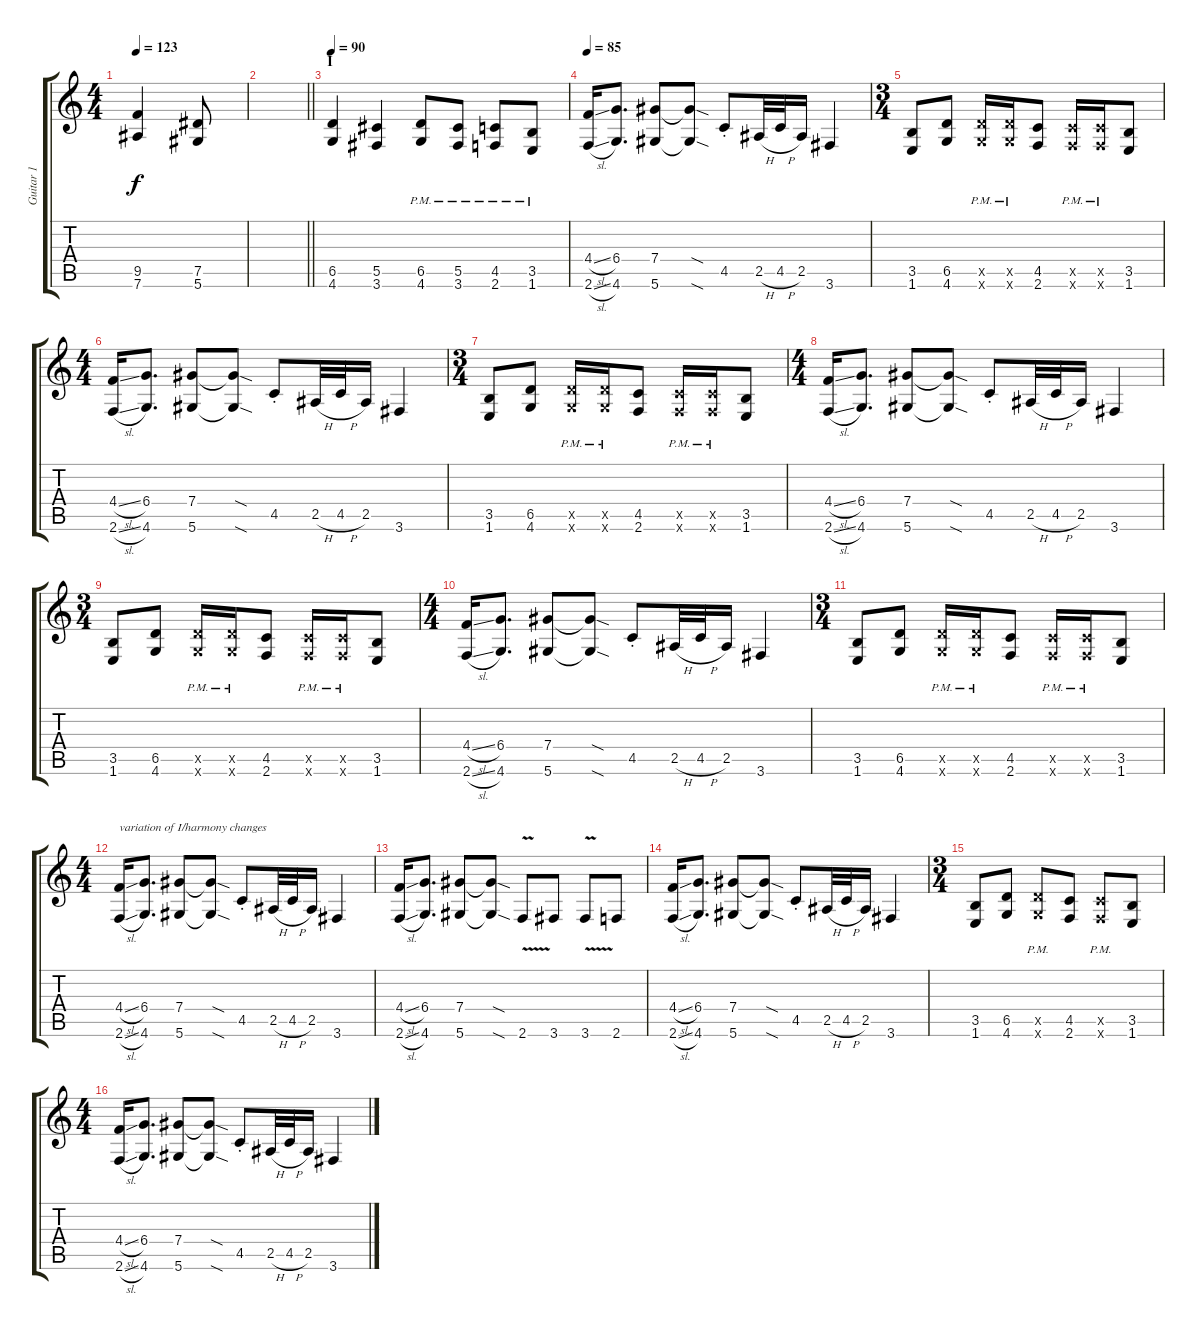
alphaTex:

\track ("Guitar 1" "Guitar 1") {instrument distortionguitar}
\staff {score tabs}
\tuning (Eb4 Bb3 Gb3 Db3 Ab2 Eb2) {hide}
\ts (4 4)
\tempo 123
\clef g2
\ks c
(9.5 7.6).4{dy f} (7.5 5.6).8 |
\barLineRight lightlight
|
\section ("" "I")
\tempo 90
(6.5 4.6).4 (5.5 3.6).4 (6.5{pm} 4.6{pm}).8 (5.5{pm} 3.6{pm}).8 (4.5{pm} 2.6{pm}).8 (3.5{pm} 1.6{pm}).8 |
\tempo 85
(4.4{sl} 2.6{sl}).16 (6.4 4.6).8{d} (7.4 5.6).8 (7.4{sod t} 5.6{sod t}).8 4.5{st}.8 2.5{h}.32 4.5{h}.32 2.5.16 3.6.4 |
\ts (3 4)
(3.5 1.6).8 (6.5 4.6).8 (6.5{pm x} 4.6{pm x}).16 (6.5{pm x} 4.6{pm x}).16 (4.5 2.6).8 (4.5{pm x} 2.6{pm x}).16 (4.5{pm x} 2.6{pm x}).16 (3.5 1.6).8 |
\ts (4 4)
(4.4{sl} 2.6{sl}).16 (6.4 4.6).8{d} (7.4 5.6).8 (7.4{sod t} 5.6{sod t}).8 4.5{st}.8 2.5{h}.32 4.5{h}.32 2.5.16 3.6.4 |
\ts (3 4)
(3.5 1.6).8 (6.5 4.6).8 (6.5{pm x} 4.6{pm x}).16 (6.5{pm x} 4.6{pm x}).16 (4.5 2.6).8 (4.5{pm x} 2.6{pm x}).16 (4.5{pm x} 2.6{pm x}).16 (3.5 1.6).8 |
\ts (4 4)
(4.4{sl} 2.6{sl}).16 (6.4 4.6).8{d} (7.4 5.6).8 (7.4{sod t} 5.6{sod t}).8 4.5{st}.8 2.5{h}.32 4.5{h}.32 2.5.16 3.6.4 |
\ts (3 4)
(3.5 1.6).8 (6.5 4.6).8 (6.5{pm x} 4.6{pm x}).16 (6.5{pm x} 4.6{pm x}).16 (4.5 2.6).8 (4.5{pm x} 2.6{pm x}).16 (4.5{pm x} 2.6{pm x}).16 (3.5 1.6).8 |
\ts (4 4)
(4.4{sl} 2.6{sl}).16 (6.4 4.6).8{d} (7.4 5.6).8 (7.4{sod t} 5.6{sod t}).8 4.5{st}.8 2.5{h}.32 4.5{h}.32 2.5.16 3.6.4 |
\ts (3 4)
(3.5 1.6).8 (6.5 4.6).8 (6.5{pm x} 4.6{pm x}).16 (6.5{pm x} 4.6{pm x}).16 (4.5 2.6).8 (4.5{pm x} 2.6{pm x}).16 (4.5{pm x} 2.6{pm x}).16 (3.5 1.6).8 |
\ts (4 4)
(4.4{sl} 2.6{sl}).16{txt "variation of I/harmony changes"} (6.4 4.6).8{d} (7.4 5.6).8 (7.4{sod t} 5.6{sod t}).8 4.5{st}.8 2.5{h}.32 4.5{h}.32 2.5.16 3.6.4 |
(4.4{sl} 2.6{sl}).16 (6.4 4.6).8{d} (7.4 5.6).8 (7.4{sod t} 5.6{sod t}).8 2.6{v}.8 3.6.8 3.6{v}.8 2.6.8 |
(4.4{sl} 2.6{sl}).16 (6.4 4.6).8{d} (7.4 5.6).8 (7.4{sod t} 5.6{sod t}).8 4.5{st}.8 2.5{h}.32 4.5{h}.32 2.5.16 3.6.4 |
\ts (3 4)
(3.5 1.6).8 (6.5 4.6).8 (6.5{pm x} 4.6{pm x}).8 (4.5 2.6).8 (4.5{pm x} 2.6{pm x}).8 (3.5 1.6).8 |
\ts (4 4)
(4.4{sl} 2.6{sl}).16 (6.4 4.6).8{d} (7.4 5.6).8 (7.4{sod t} 5.6{sod t}).8 4.5{st}.8 2.5{h}.32 4.5{h}.32 2.5.16 3.6.4
